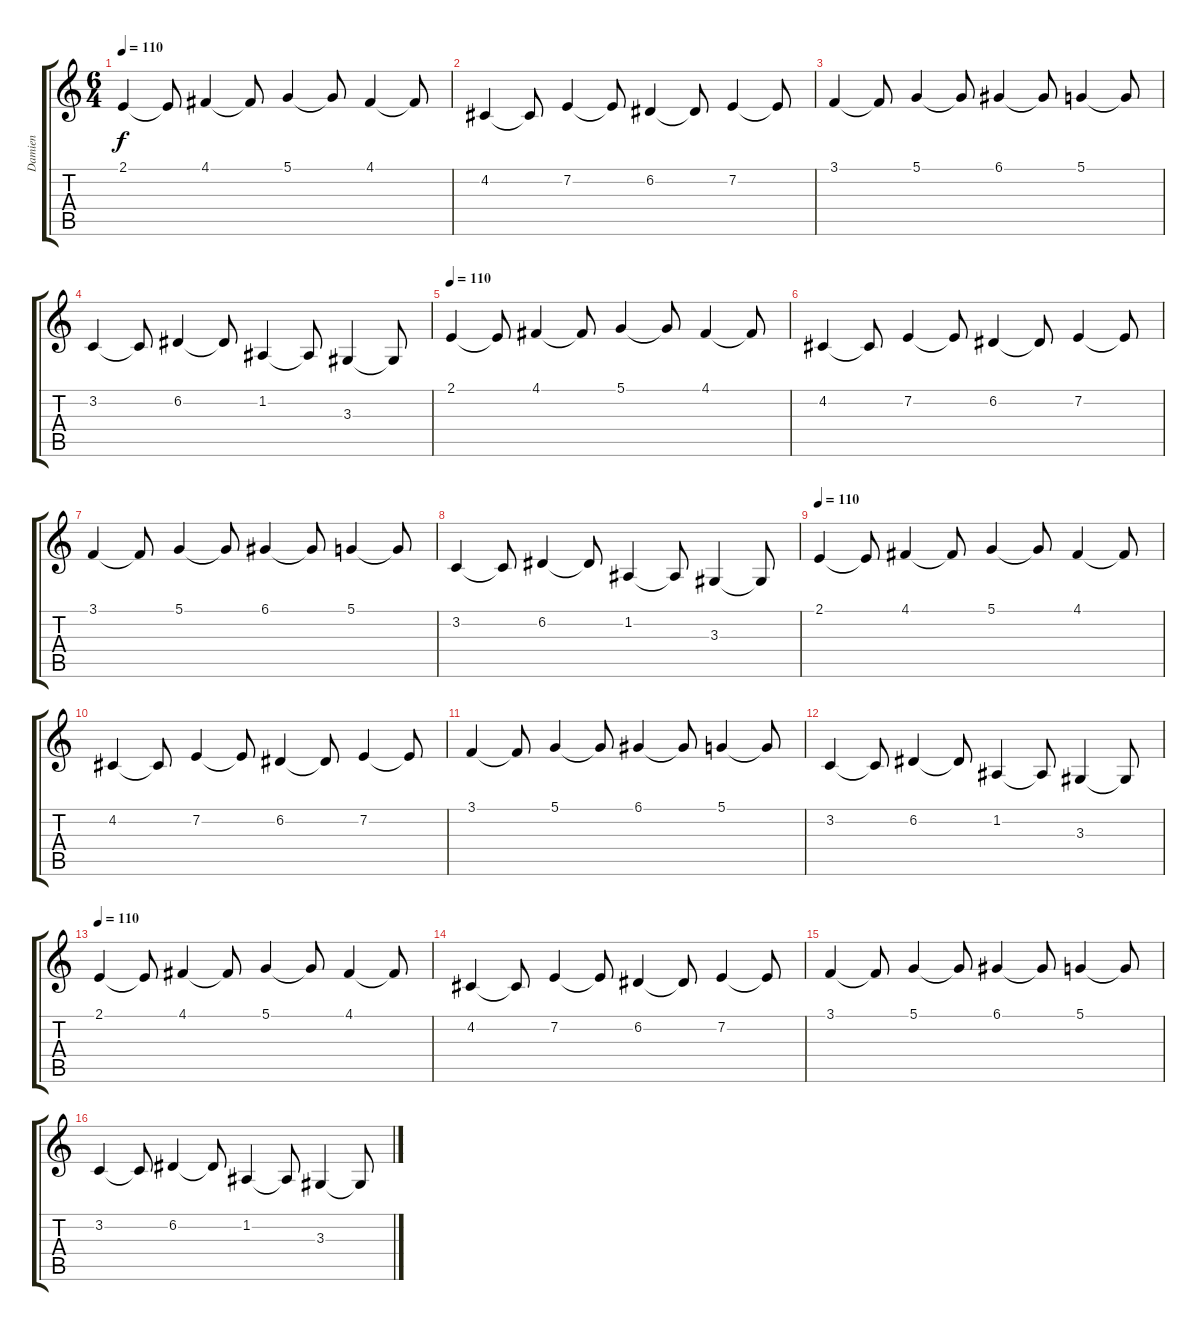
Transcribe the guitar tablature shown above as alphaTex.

\track ("Damien" "Damien") {instrument synthstrings1}
\staff {score tabs}
\tuning (D4 A3 F3 C3 G2 D2) {hide}
\ts (6 4)
\tempo 110
\clef g2
\ks c
2.1.4{dy f} 2.1{t}.8 4.1.4 4.1{t}.8 5.1.4 5.1{t}.8 4.1.4 4.1{t}.8 |
4.2.4 4.2{t}.8 7.2.4 7.2{t}.8 6.2.4 6.2{t}.8 7.2.4 7.2{t}.8 |
3.1.4 3.1{t}.8 5.1.4 5.1{t}.8 6.1.4 6.1{t}.8 5.1.4 5.1{t}.8 |
3.2.4 3.2{t}.8 6.2.4 6.2{t}.8 1.2.4 1.2{t}.8 3.3.4 3.3{t}.8 |
\tempo 110
2.1.4 2.1{t}.8 4.1.4 4.1{t}.8 5.1.4 5.1{t}.8 4.1.4 4.1{t}.8 |
4.2.4 4.2{t}.8 7.2.4 7.2{t}.8 6.2.4 6.2{t}.8 7.2.4 7.2{t}.8 |
3.1.4 3.1{t}.8 5.1.4 5.1{t}.8 6.1.4 6.1{t}.8 5.1.4 5.1{t}.8 |
3.2.4 3.2{t}.8 6.2.4 6.2{t}.8 1.2.4 1.2{t}.8 3.3.4 3.3{t}.8 |
\tempo 110
2.1.4 2.1{t}.8 4.1.4 4.1{t}.8 5.1.4 5.1{t}.8 4.1.4 4.1{t}.8 |
4.2.4 4.2{t}.8 7.2.4 7.2{t}.8 6.2.4 6.2{t}.8 7.2.4 7.2{t}.8 |
3.1.4 3.1{t}.8 5.1.4 5.1{t}.8 6.1.4 6.1{t}.8 5.1.4 5.1{t}.8 |
3.2.4 3.2{t}.8 6.2.4 6.2{t}.8 1.2.4 1.2{t}.8 3.3.4 3.3{t}.8 |
\tempo 110
2.1.4 2.1{t}.8 4.1.4 4.1{t}.8 5.1.4 5.1{t}.8 4.1.4 4.1{t}.8 |
4.2.4 4.2{t}.8 7.2.4 7.2{t}.8 6.2.4 6.2{t}.8 7.2.4 7.2{t}.8 |
3.1.4 3.1{t}.8 5.1.4 5.1{t}.8 6.1.4 6.1{t}.8 5.1.4 5.1{t}.8 |
3.2.4 3.2{t}.8 6.2.4 6.2{t}.8 1.2.4 1.2{t}.8 3.3.4 3.3{t}.8
